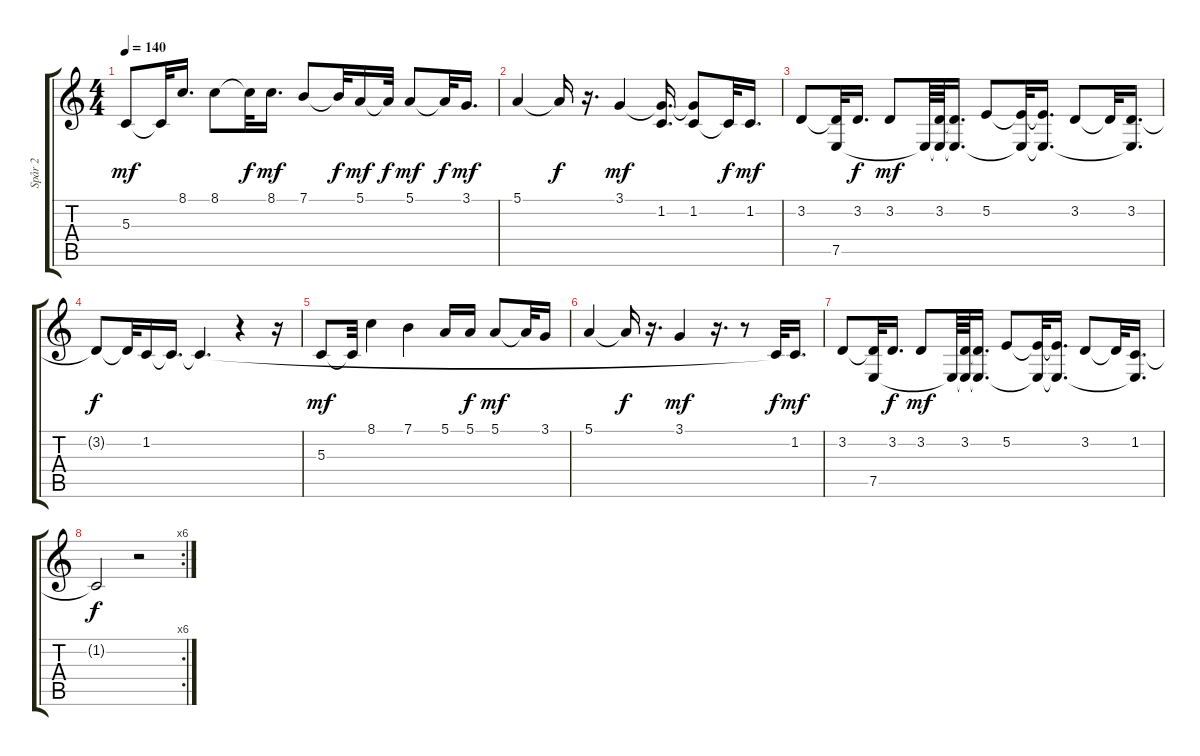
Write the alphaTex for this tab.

\track ("Spår 2" "Spår 2") {instrument lead2sawtooth}
\staff {score tabs}
\tuning (E4 B3 G3 D3 A2 E2) {hide}
\ts (4 4)
\tempo 140
\clef g2
\ks c
5.3.8{dy mf} 5.3{t}.32 8.1.16{d} 8.1.8 8.1{t}.32{dy f} 8.1.16{d dy mf} 7.1.8 7.1{t}.32{dy f} 5.1.16{dy mf} 5.1{t}.32{dy f} 5.1.8{dy mf} 5.1{t}.32{dy f} 3.1.16{d dy mf} |
5.1.4 5.1{t}.16{dy f} r.16{d} 3.1.4{dy mf} (3.1{t} 1.2).16{d} (3.1{t} 1.2).8 1.2{t}.32{dy f} 1.2.16{d dy mf} |
3.2.8 (3.2{t} 7.5).32 3.2.16{d dy f} 3.2.8{dy mf} 7.5{t}.64 (3.2 7.5{t}).64 (3.2{t} 7.5{t}).16{d} 5.2.8 (5.2{t} 7.5{t}).32 (5.2{t} 7.5{t}).16{d} 3.2.8 3.2{t}.32 (3.2 7.5{t}).16{d} |
3.2{t}.8{dy f} 3.2{t}.32 1.2.16 1.2{t}.16{d} 1.2{t}.4{d} r.4 r.16 |
5.3.8{dy mf} 5.3{t}.32 8.1.4 7.1.4 5.1.16 5.1.16{dy f} 5.1.8{dy mf} 5.1{t}.32 3.1.16 |
5.1.4 5.1{t}.16{dy f} r.16{d} 3.1.4{dy mf} r.16{d} r.8 1.2{t}.32{dy f} 1.2.16{d dy mf} |
3.2.8 (3.2{t} 7.5).32 3.2.16{d dy f} 3.2.8{dy mf} 7.5{t}.64 (3.2 7.5{t}).64 (3.2{t} 7.5{t}).16{d} 5.2.8 (5.2{t} 7.5{t}).32 (5.2{t} 7.5{t}).16{d} 3.2.8 3.2{t}.32 (1.2 7.5{t}).16{d} |
\rc 6
1.2{t}.2{dy f} r.2
